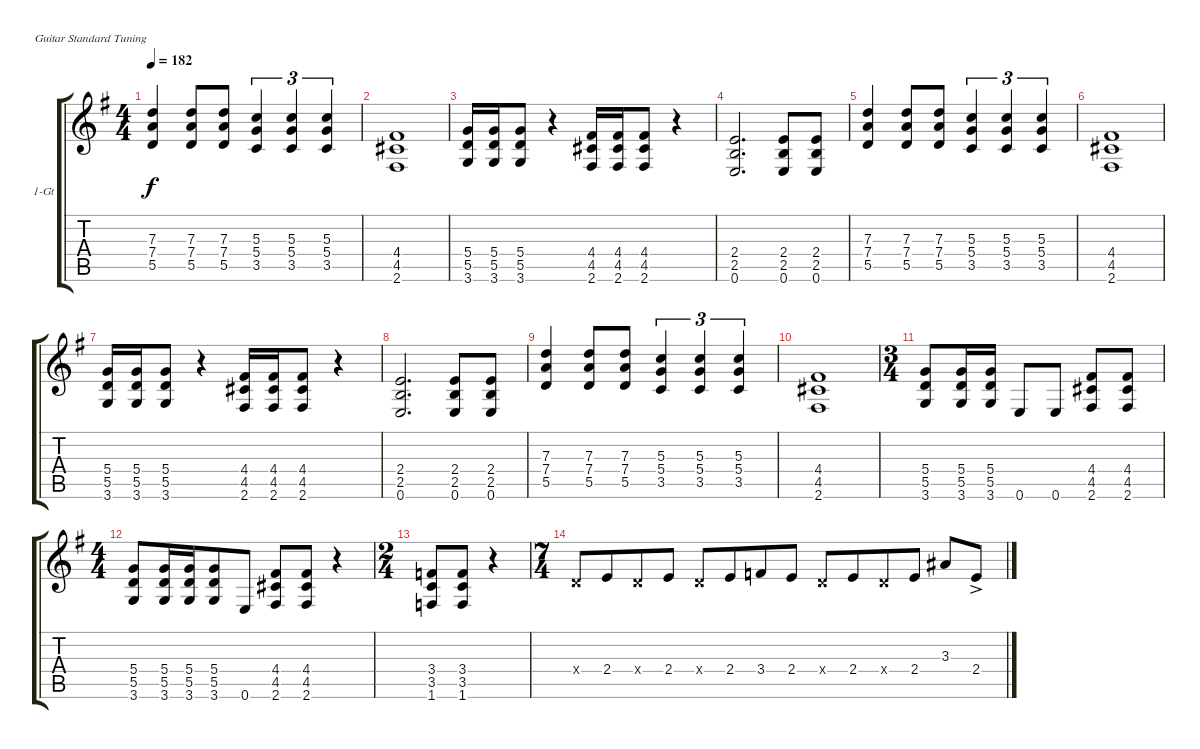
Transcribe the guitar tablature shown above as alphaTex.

\bracketExtendMode groupsimilarinstruments
\firstSystemTrackNameOrientation horizontal
\otherSystemsTrackNameOrientation horizontal
\track ("1-Gt" "1-Gt") {instrument distortionguitar}
\staff {score tabs}
\tuning (E4 B3 G3 D3 A2 E2)
\ts (4 4)
\tempo 182
\clef g2
\scale
1.05549
\ks g
(7.3 7.4 5.5).4{dy f} (5.5 7.4 7.3).8 (7.4 7.3 5.5).8 (5.3 5.4 3.5).4{tu (3 2)} (5.3 5.4 3.5).4{tu (3 2)} (5.3 5.4 3.5).4{tu (3 2)} |
\scale
0.944515 (4.4 4.5 2.6).1 |
\scale
1.05549 (5.4 5.5 3.6).16 (5.4 5.5 3.6).16 (5.4 5.5 3.6).8 r.4 (4.4 4.5 2.6).16 (4.4 4.5 2.6).16 (4.4 4.5 2.6).8 r.4 |
\scale
0.944515 (2.4 2.5 0.6).2{d} (2.5 0.6 2.4).8 (2.5 0.6 2.4).8 |
\scale
1.05549 (7.3 7.4 5.5).4 (5.5 7.4 7.3).8 (7.4 7.3 5.5).8 (5.3 5.4 3.5).4{tu (3 2)} (5.3 5.4 3.5).4{tu (3 2)} (5.3 5.4 3.5).4{tu (3 2)} |
\scale
0.944515 (4.4 4.5 2.6).1 |
\scale
1.05549 (5.4 5.5 3.6).16 (5.4 5.5 3.6).16 (5.4 5.5 3.6).8 r.4 (4.4 4.5 2.6).16 (4.4 4.5 2.6).16 (4.4 4.5 2.6).8 r.4 |
\scale
0.944515 (2.4 2.5 0.6).2{d} (2.5 0.6 2.4).8 (2.5 0.6 2.4).8 |
\scale
1.05549 (7.3 7.4 5.5).4 (5.5 7.4 7.3).8 (7.4 7.3 5.5).8 (5.3 5.4 3.5).4{tu (3 2)} (5.3 5.4 3.5).4{tu (3 2)} (5.3 5.4 3.5).4{tu (3 2)} |
\scale
0.944515 (4.4 4.5 2.6).1 |
\ts (3 4)
\scale
1.08575 (5.4 5.5 3.6).8 (5.4 5.5 3.6).16 (5.4 5.5 3.6).16 0.6.8 0.6.8 (4.4 4.5 2.6).8 (4.4 4.5 2.6).8 |
\ts (4 4)
\beaming (8 4 4)
\scale
0.91425 (5.4 5.5 3.6).8 (5.4 5.5 3.6).16 (5.4 5.5 3.6).16 (5.4 5.5 3.6).8 0.6.8 (4.4 4.5 2.6).8 (4.4 4.5 2.6).8 r.4 |
\ts (2 4)
\scale
1.08575 (3.4 3.5 1.6).8 (3.4 3.5 1.6).8 r.4 |
\ts (7 4)
\scale
0.91425 0.4{x}.8 2.4.8 0.4{x}.8 2.4.8 0.4{x}.8 2.4.8 3.4.8 2.4.8 0.4{x}.8 2.4.8 0.4{x}.8 2.4.8 3.3.8 2.4{ac}.8
